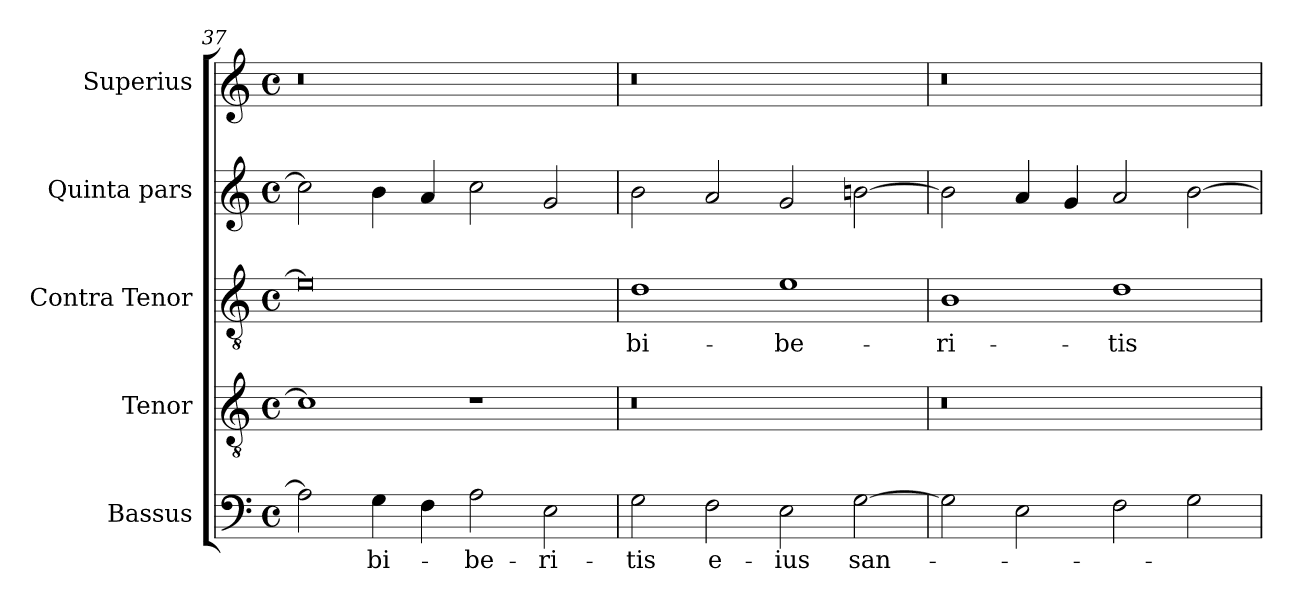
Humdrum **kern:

**kern	**text	**kern	**kern	**text	**kern	**kern
*part5	*part5	*part4	*part3	*part3	*part2	*part1
*staff5	*staff5	*staff4	*staff3	*staff3	*staff2	*staff1
*I"Bassus	*	*I"Tenor	*I"Contra Tenor	*	*I"Quinta pars	*I"Superius
*clefF4	*	*clefGv2	*clefGv2	*	*clefG2	*clefG2
*M4/4	*	*M4/4	*M4/4	*	*M4/4	*M4/4
*met(c)	*	*met(c)	*met(c)	*	*met(c)	*met(c)
=37	=37	=37	=37	=37	=37	=37
2A\]	.	1c]	0e]	.	2cc\]	0r
!	!LO:LY:b:cj	!	!	!	!	!
4G\	bi-	.	.	.	4b\	.
4F\	.	.	.	.	4a/	.
!	!LO:LY:b:cj	!	!	!	!	!
2A\	-be-	1r	.	.	2cc\	.
!	!LO:LY:b:cj	!	!	!	!	!
2E\	-ri-	.	.	.	2g/	.
=38	=38	=38	=38	=38	=38	=38
!	!LO:LY:b:cj	!	!	!LO:LY:b:cj	!	!
2G\	-tis	0r	1d	bi-	2b\	0r
!	!LO:LY:b:cj	!	!	!	!	!
2F\	e-	.	.	.	2a/	.
!	!LO:LY:b:cj	!	!	!LO:LY:b:cj	!	!
2E\	-ius	.	1e	-be-	2g/	.
!	!LO:LY:b	!	!	!	!	!
[>2G\	san-	.	.	.	[>2bn\	.
=39	=39	=39	=39	=39	=39	=39
!	!	!	!	!LO:LY:b:cj	!	!
2G\]	.	0r	1B	-ri-	2b\]	0r
2E\	.	.	.	.	4a/	.
.	.	.	.	.	4g/	.
!	!	!	!	!LO:LY:b:cj	!	!
2F\	.	.	1d	-tis	2a/	.
2G\	.	.	.	.	[>2b\	.
=	=	=	=	=	=	=
*-	*-	*-	*-	*-	*-	*-
